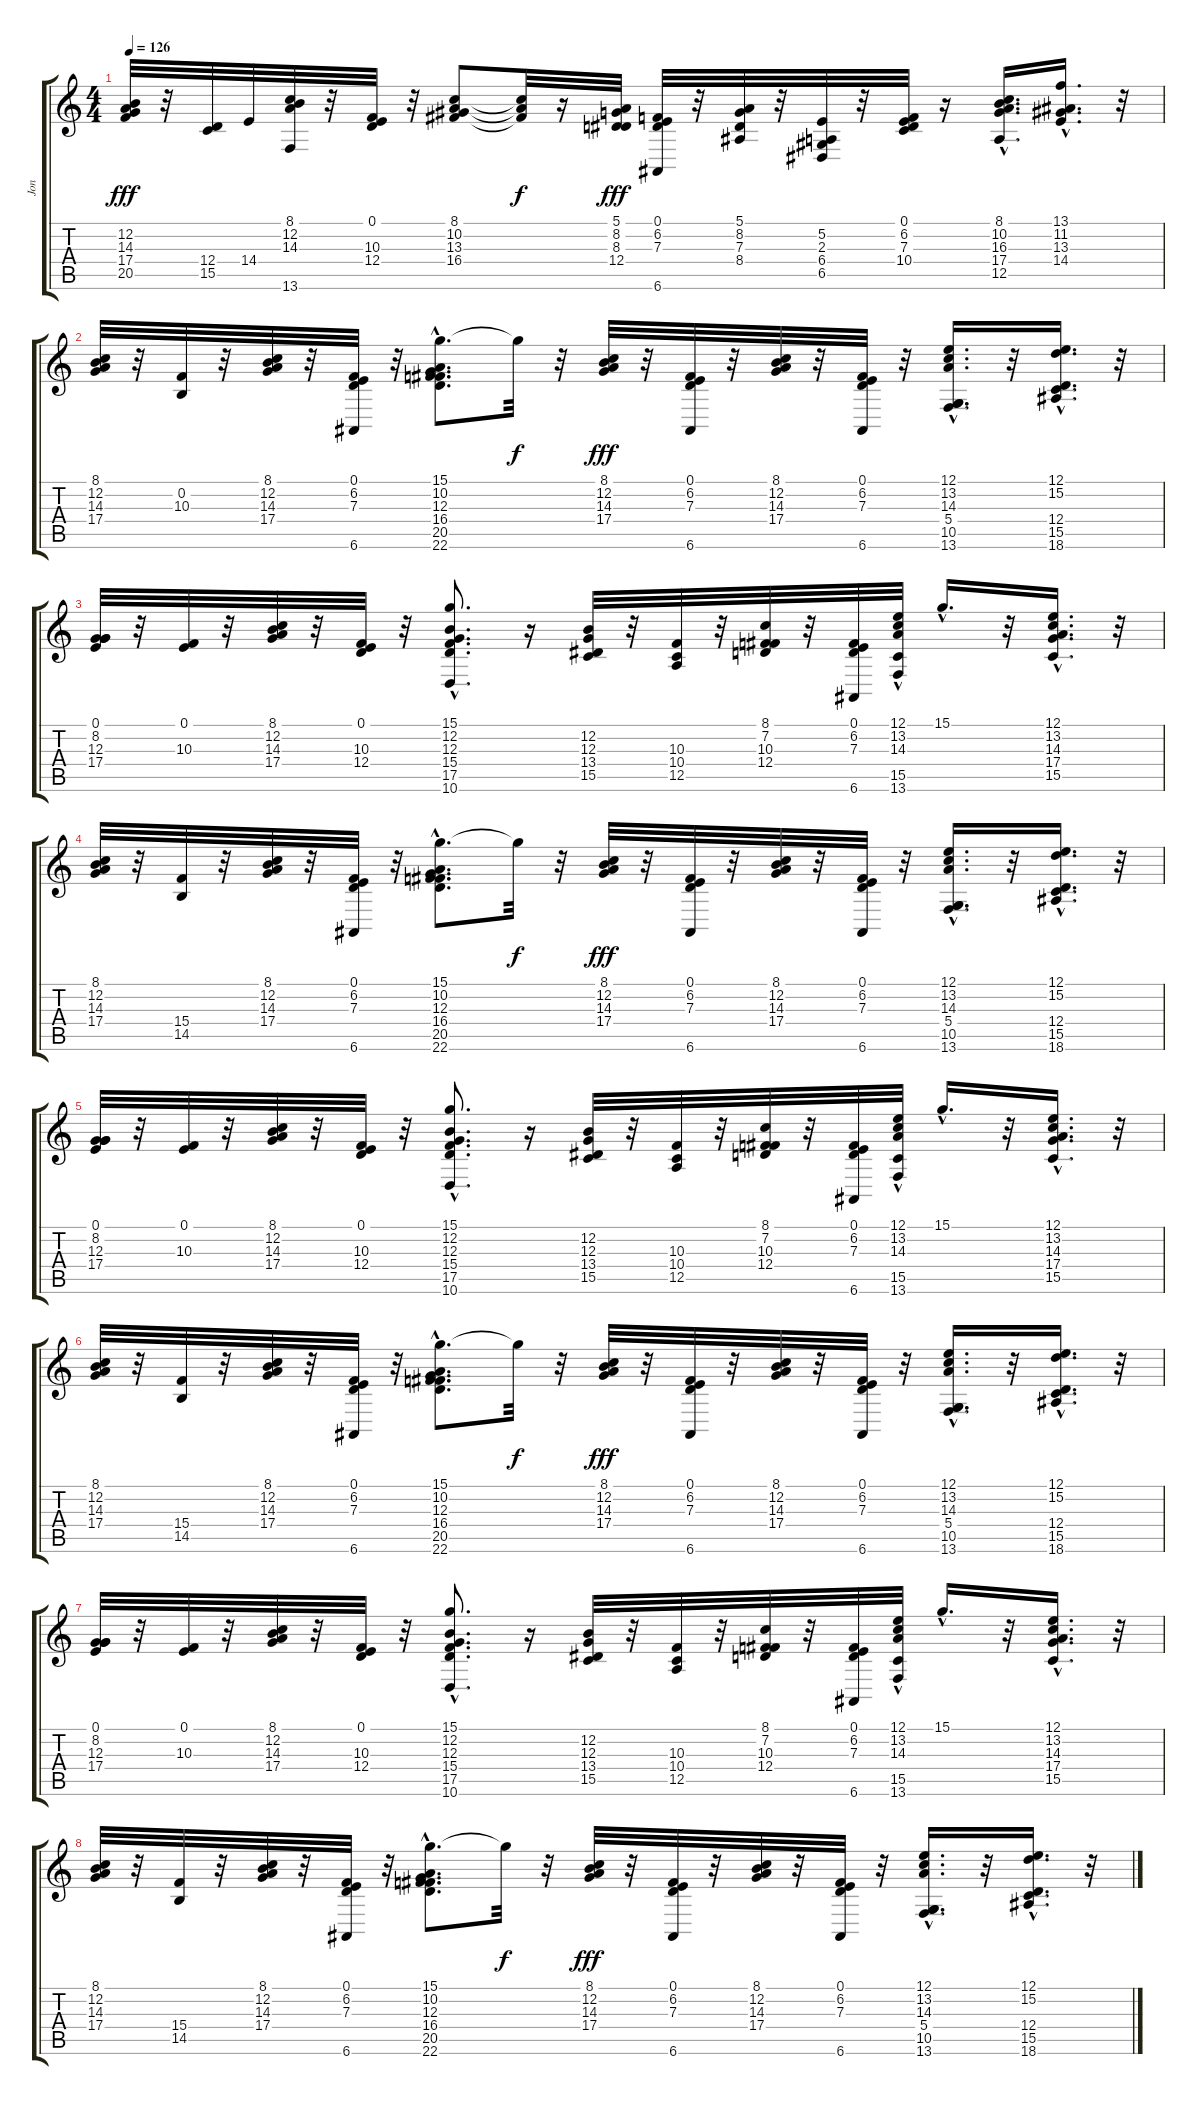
\track ("Jon" "Jon") {instrument rockorgan}
\staff {score tabs}
\tuning (E4 B3 G3 D3 A2 E2) {hide}
\ts (4 4)
\tempo 126
\clef g2
\ks c
(12.2 14.3 17.4 20.5).32{dy fff} r.32 (12.4 15.5).32 14.4.32 (8.1 12.2 14.3 13.6).32 r.32 (0.1 10.3 12.4).32 r.32 (8.1 10.2 13.3 16.4).8 (8.1{t} 10.2{t} 16.4{t}).32{dy f} r.16 (5.1 8.2 8.3 12.4).32{dy fff} (0.1 6.2 7.3 6.6).32 r.32 (5.1 8.2 7.3 8.4).32 r.32 (5.2 2.3 6.4 6.5).32 r.32 (0.1 6.2 7.3 10.4).32 r.16 (8.1 10.2{hac} 16.3 17.4 12.5).16{d} (13.1{hac} 11.2{hac} 13.3{hac} 14.4{hac}).16{d} r.32 |
(8.1 12.2 14.3 17.4).32 r.32 (0.2 10.3).32 r.32 (8.1 12.2 14.3 17.4).32 r.32 (0.1 6.2 7.3 6.6).32 r.32 (15.1{hac} 10.2 12.3{hac} 16.4 20.5{hac} 22.6{hac}).8{d} 15.1{t}.32{dy f} r.32 (8.1 12.2 14.3 17.4).32{dy fff} r.32 (0.1 6.2 7.3 6.6).32 r.32 (8.1 12.2 14.3 17.4).32 r.32 (0.1 6.2 7.3 6.6).32 r.32 (12.1{hac} 13.2{hac} 14.3{hac} 5.4 10.5{hac} 13.6{hac}).16{d} r.32 (12.1 15.2{hac} 12.4 15.5 18.6).16{d} r.32 |
(0.1 8.2 12.3 17.4).32 r.32 (0.1 10.3).32 r.32 (8.1 12.2 14.3 17.4).32 r.32 (0.1 10.3 12.4).32 r.32 (15.1{hac} 12.2 12.3 15.4{hac} 17.5{hac} 10.6).8{d} r.16 (12.2 12.3 13.4 15.5).32 r.32 (10.3 10.4 12.5).32 r.32 (8.1 7.2 10.3 12.4).32 r.32 (0.1 6.2 7.3 6.6).32 (12.1{hac} 13.2{hac} 14.3{hac} 15.5 13.6).32 15.1{hac}.16{d} r.32 (12.1 13.2 14.3 17.4 15.5{hac}).16{d} r.32 |
(8.1 12.2 14.3 17.4).32 r.32 (15.4 14.5).32 r.32 (8.1 12.2 14.3 17.4).32 r.32 (0.1 6.2 7.3 6.6).32 r.32 (15.1{hac} 10.2 12.3{hac} 16.4 20.5{hac} 22.6{hac}).8{d} 15.1{t}.32{dy f} r.32 (8.1 12.2 14.3 17.4).32{dy fff} r.32 (0.1 6.2 7.3 6.6).32 r.32 (8.1 12.2 14.3 17.4).32 r.32 (0.1 6.2 7.3 6.6).32 r.32 (12.1{hac} 13.2{hac} 14.3{hac} 5.4 10.5{hac} 13.6{hac}).16{d} r.32 (12.1 15.2{hac} 12.4 15.5 18.6).16{d} r.32 |
(0.1 8.2 12.3 17.4).32 r.32 (0.1 10.3).32 r.32 (8.1 12.2 14.3 17.4).32 r.32 (0.1 10.3 12.4).32 r.32 (15.1{hac} 12.2 12.3 15.4{hac} 17.5{hac} 10.6).8{d} r.16 (12.2 12.3 13.4 15.5).32 r.32 (10.3 10.4 12.5).32 r.32 (8.1 7.2 10.3 12.4).32 r.32 (0.1 6.2 7.3 6.6).32 (12.1{hac} 13.2{hac} 14.3{hac} 15.5 13.6).32 15.1{hac}.16{d} r.32 (12.1 13.2 14.3 17.4 15.5{hac}).16{d} r.32 |
(8.1 12.2 14.3 17.4).32 r.32 (15.4 14.5).32 r.32 (8.1 12.2 14.3 17.4).32 r.32 (0.1 6.2 7.3 6.6).32 r.32 (15.1{hac} 10.2 12.3{hac} 16.4 20.5{hac} 22.6{hac}).8{d} 15.1{t}.32{dy f} r.32 (8.1 12.2 14.3 17.4).32{dy fff} r.32 (0.1 6.2 7.3 6.6).32 r.32 (8.1 12.2 14.3 17.4).32 r.32 (0.1 6.2 7.3 6.6).32 r.32 (12.1{hac} 13.2{hac} 14.3{hac} 5.4 10.5{hac} 13.6{hac}).16{d} r.32 (12.1 15.2{hac} 12.4 15.5 18.6).16{d} r.32 |
(0.1 8.2 12.3 17.4).32 r.32 (0.1 10.3).32 r.32 (8.1 12.2 14.3 17.4).32 r.32 (0.1 10.3 12.4).32 r.32 (15.1{hac} 12.2 12.3 15.4{hac} 17.5{hac} 10.6).8{d} r.16 (12.2 12.3 13.4 15.5).32 r.32 (10.3 10.4 12.5).32 r.32 (8.1 7.2 10.3 12.4).32 r.32 (0.1 6.2 7.3 6.6).32 (12.1{hac} 13.2{hac} 14.3{hac} 15.5 13.6).32 15.1{hac}.16{d} r.32 (12.1 13.2 14.3 17.4 15.5{hac}).16{d} r.32 |
(8.1 12.2 14.3 17.4).32 r.32 (15.4 14.5).32 r.32 (8.1 12.2 14.3 17.4).32 r.32 (0.1 6.2 7.3 6.6).32 r.32 (15.1{hac} 10.2 12.3{hac} 16.4 20.5{hac} 22.6{hac}).8{d} 15.1{t}.32{dy f} r.32 (8.1 12.2 14.3 17.4).32{dy fff} r.32 (0.1 6.2 7.3 6.6).32 r.32 (8.1 12.2 14.3 17.4).32 r.32 (0.1 6.2 7.3 6.6).32 r.32 (12.1{hac} 13.2{hac} 14.3{hac} 5.4 10.5{hac} 13.6{hac}).16{d} r.32 (12.1 15.2{hac} 12.4 15.5 18.6).16{d} r.32
